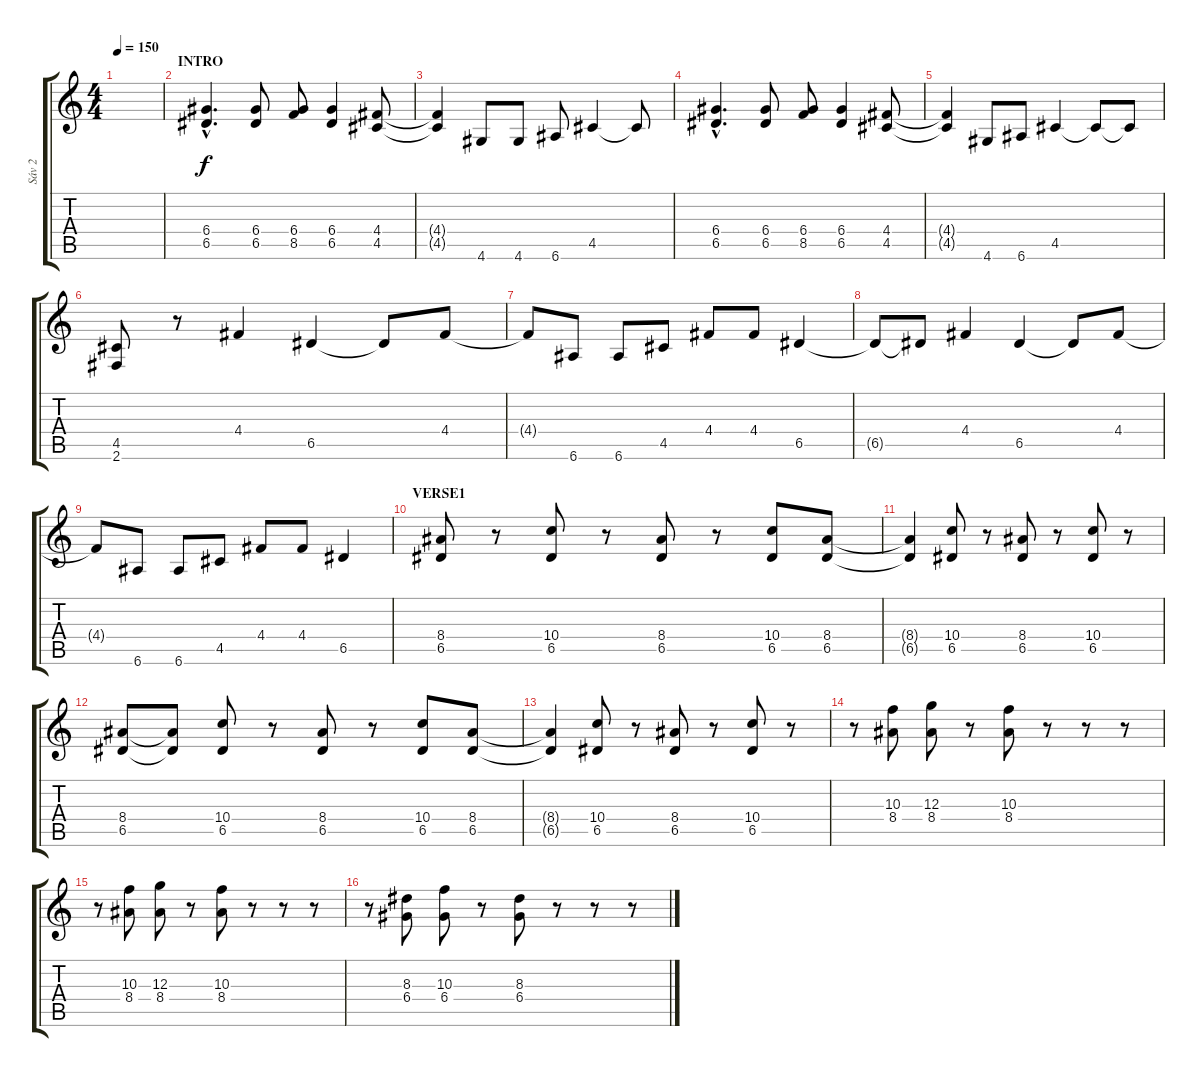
\track ("Sáv 2" "Sáv 2") {instrument overdrivenguitar}
\staff {score tabs}
\tuning (E4 B3 G3 D3 A2 E2) {hide}
\ts (4 4)
\tempo 150
\clef g2
\ks c
|
\section ("" "INTRO")
(6.4{hac} 6.5{hac}).4{d} (6.4 6.5).8 (6.4 8.5).8 (6.4 6.5).4 (4.4 4.5).8 |
(4.4{t} 4.5{t}).4 4.6.8 4.6.8 6.6.8 4.5.4 4.5{t}.8 |
(6.4{hac} 6.5{hac}).4{d} (6.4 6.5).8 (6.4 8.5).8 (6.4 6.5).4 (4.4 4.5).8 |
(4.4{t} 4.5{t}).4 4.6.8 6.6.8 4.5.4 4.5{t}.8 4.5{t}.8 |
(4.5 2.6).8 r.8 4.4.4 6.5.4 6.5{t}.8 4.4.8 |
4.4{t}.8 6.6.8 6.6.8 4.5.8 4.4.8 4.4.8 6.5.4 |
6.5{t}.8 6.5{t}.8 4.4.4 6.5.4 6.5{t}.8 4.4.8 |
4.4{t}.8 6.6.8 6.6.8 4.5.8 4.4.8 4.4.8 6.5.4 |
\section ("" "VERSE1")
(8.4 6.5).8 r.8 (10.4 6.5).8 r.8 (8.4 6.5).8 r.8 (10.4 6.5).8 (8.4 6.5).8 |
(8.4{t} 6.5{t}).4 (10.4 6.5).8 r.8 (8.4 6.5).8 r.8 (10.4 6.5).8 r.8 |
(8.4 6.5).8 (8.4{t} 6.5{t}).8 (10.4 6.5).8 r.8 (8.4 6.5).8 r.8 (10.4 6.5).8 (8.4 6.5).8 |
(8.4{t} 6.5{t}).4 (10.4 6.5).8 r.8 (8.4 6.5).8 r.8 (10.4 6.5).8 r.8 |
r.8 (10.3 8.4).8 (12.3 8.4).8 r.8 (10.3 8.4).8 r.8 r.8 r.8 |
r.8 (10.3 8.4).8 (12.3 8.4).8 r.8 (10.3 8.4).8 r.8 r.8 r.8 |
r.8 (8.3 6.4).8 (10.3 6.4).8 r.8 (8.3 6.4).8 r.8 r.8 r.8
